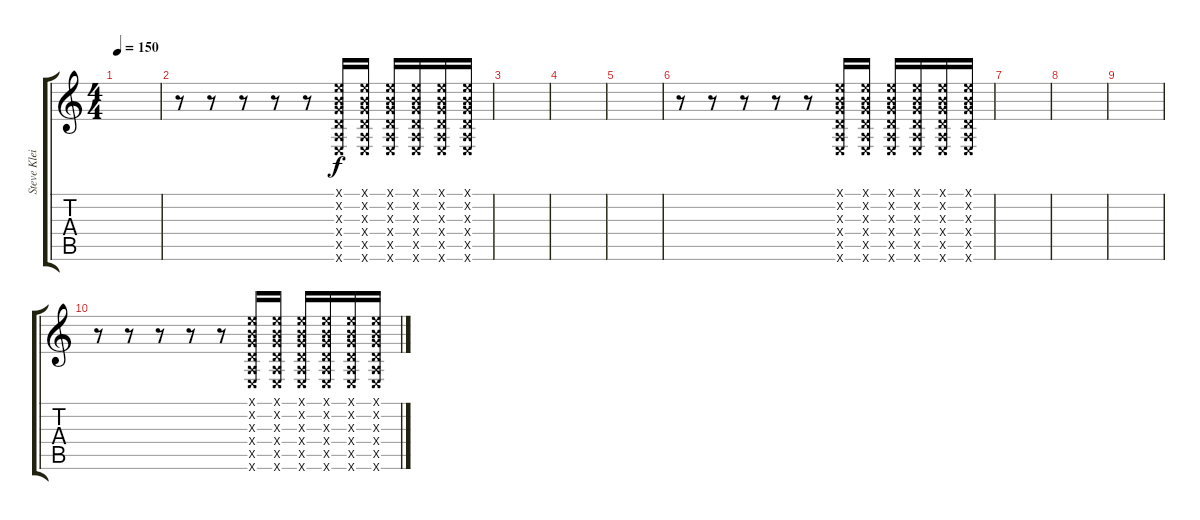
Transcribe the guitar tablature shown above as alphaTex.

\track ("Steve Klein - Extra Guitar" "Steve Klei") {instrument distortionguitar}
\staff {score tabs}
\tuning (E4 B3 G3 D3 A2 E2) {hide}
\ts (4 4)
\tempo 150
\clef g2
\ks c
|
r.8 r.8 r.8 r.8 r.8 (0.1{x} 0.2{x} 0.3{x} 0.4{x} 0.5{x} 0.6{x}).16 (0.1{x} 0.2{x} 0.3{x} 0.4{x} 0.5{x} 0.6{x}).16 (0.1{x} 0.2{x} 0.3{x} 0.4{x} 0.5{x} 0.6{x}).16 (0.1{x} 0.2{x} 0.3{x} 0.4{x} 0.5{x} 0.6{x}).16 (0.1{x} 0.2{x} 0.3{x} 0.4{x} 0.5{x} 0.6{x}).16 (0.1{x} 0.2{x} 0.3{x} 0.4{x} 0.5{x} 0.6{x}).16 |
|
|
|
r.8 r.8 r.8 r.8 r.8 (0.1{x} 0.2{x} 0.3{x} 0.4{x} 0.5{x} 0.6{x}).16 (0.1{x} 0.2{x} 0.3{x} 0.4{x} 0.5{x} 0.6{x}).16 (0.1{x} 0.2{x} 0.3{x} 0.4{x} 0.5{x} 0.6{x}).16 (0.1{x} 0.2{x} 0.3{x} 0.4{x} 0.5{x} 0.6{x}).16 (0.1{x} 0.2{x} 0.3{x} 0.4{x} 0.5{x} 0.6{x}).16 (0.1{x} 0.2{x} 0.3{x} 0.4{x} 0.5{x} 0.6{x}).16 |
|
|
|
r.8 r.8 r.8 r.8 r.8 (0.1{x} 0.2{x} 0.3{x} 0.4{x} 0.5{x} 0.6{x}).16 (0.1{x} 0.2{x} 0.3{x} 0.4{x} 0.5{x} 0.6{x}).16 (0.1{x} 0.2{x} 0.3{x} 0.4{x} 0.5{x} 0.6{x}).16 (0.1{x} 0.2{x} 0.3{x} 0.4{x} 0.5{x} 0.6{x}).16 (0.1{x} 0.2{x} 0.3{x} 0.4{x} 0.5{x} 0.6{x}).16 (0.1{x} 0.2{x} 0.3{x} 0.4{x} 0.5{x} 0.6{x}).16
